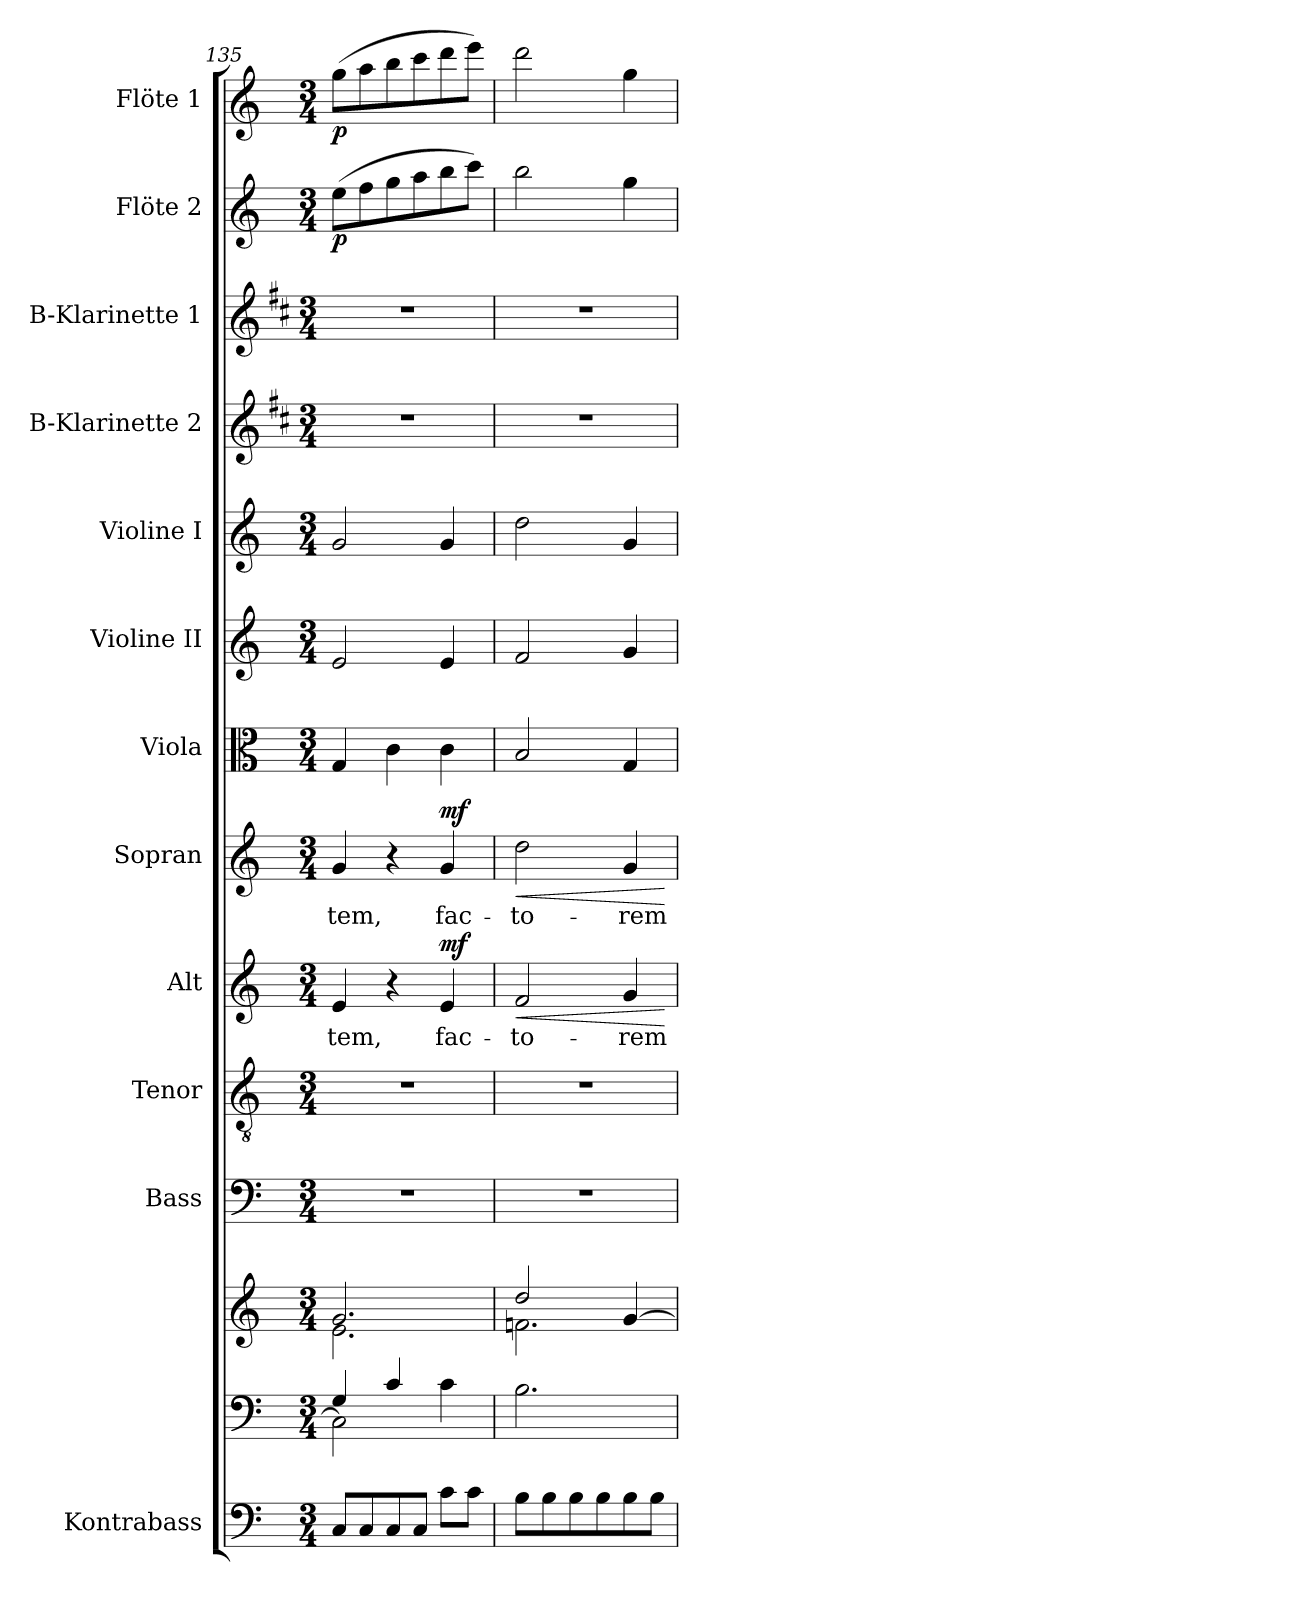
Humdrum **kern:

**kern	**kern	**kern	**kern	**kern	**kern	**text	**dynam	**kern	**text	**dynam	**kern	**kern	**kern	**kern	**kern	**kern	**dynam	**kern	**dynam
*part13	*part12	*part12	*part11	*part10	*part9	*part9	*part9	*part8	*part8	*part8	*part7	*part6	*part5	*part4	*part3	*part2	*part2	*part1	*part1
*staff14	*staff13	*staff12	*staff11	*staff10	*staff9	*staff9	*staff9	*staff8	*staff8	*staff8	*staff7	*staff6	*staff5	*staff4	*staff3	*staff2	*staff2	*staff1	*staff1
*I"Kontrabass	*	*	*I"Bass	*I"Tenor	*I"Alt	*	*	*I"Sopran	*	*	*I"Viola	*I"Violine II	*I"Violine I	*I"B-Klarinette 2	*I"B-Klarinette 1	*I"Flöte 2	*	*I"Flöte 1	*
*I'Kb.	*	*	*I'B.	*I'T.	*I'A.	*	*	*I'S.	*	*	*I'Vla.	*I'Vl. II	*I'Vl. I	*I'B Kl. 2	*I'B Kl. 1	*I'Fl. 2	*	*I'Fl. 1	*
*clefF4	*clefF4	*clefG2	*clefF4	*clefGv2	*clefG2	*	*	*clefG2	*	*	*clefC3	*clefG2	*clefG2	*clefG2	*clefG2	*clefG2	*	*clefG2	*
*ITrd7c12	*	*	*	*	*	*	*	*	*	*	*	*	*	*ITrd1c2	*ITrd1c2	*	*	*	*
*k[]	*k[]	*k[]	*k[]	*k[]	*k[]	*	*	*k[]	*	*	*k[]	*k[]	*k[]	*k[]	*k[]	*k[]	*	*k[]	*
*C:	*C:	*C:	*C:	*C:	*C:	*	*	*C:	*	*	*C:	*C:	*C:	*C:	*C:	*C:	*	*C:	*
*M3/4	*M3/4	*M3/4	*M3/4	*M3/4	*M3/4	*	*	*M3/4	*	*	*M3/4	*M3/4	*M3/4	*M3/4	*M3/4	*M3/4	*	*M3/4	*
=135	=135	=135	=135	=135	=135	=135	=135	=135	=135	=135	=135	=135	=135	=135	=135	=135	=135	=135	=135
*	*^	*^	*	*	*	*	*	*	*	*	*	*	*	*	*	*	*	*	*
!	!	!	!	!	!	!	!	!LO:LY:b	!	!	!LO:LY:b	!	!	!	!	!	!	!	!LO:DY:b	!	!LO:DY:b
8CC/L	4G/	2C\]	2.g/	2.e\	2.r	2.r	4e/	-tem,	.	4g/	-tem,	.	4G/	2e/	2g/	2.r	2.r	(>8ee\L	p	(>8gg\L	p
8CC/	.	.	.	.	.	.	.	.	.	.	.	.	.	.	.	.	.	8ff\	.	8aa\	.
8CC/	4c/	.	.	.	.	.	4r	.	.	4r	.	.	4c\	.	.	.	.	8gg\	.	8bb\	.
8CC/J	.	.	.	.	.	.	.	.	.	.	.	.	.	.	.	.	.	8aa\	.	8ccc\	.
!	!	!	!	!	!	!	!	!LO:LY:b	!LO:DY:a	!	!LO:LY:b	!LO:DY:a	!	!	!	!	!	!	!	!	!
8C\L	4c\	4ryy	.	.	.	.	4e/	fac-	mf	4g/	fac-	mf	4c\	4e/	4g/	.	.	8bb\	.	8ddd\	.
8C\J	.	.	.	.	.	.	.	.	.	.	.	.	.	.	.	.	.	8ccc\J)	.	8eee\J)	.
*	*v	*v	*	*	*	*	*	*	*	*	*	*	*	*	*	*	*	*	*	*	*
=136	=136	=136	=136	=136	=136	=136	=136	=136	=136	=136	=136	=136	=136	=136	=136	=136	=136	=136	=136	=136
!	!	!	!	!	!	!	!LO:LY:b	!LO:HP:b	!	!LO:LY:b	!LO:HP:b	!	!	!	!	!	!	!	!	!
8BB\L	2.B\	2dd/	2.fn\	2.r	2.r	2f/	-to-	<	2dd\	-to-	<	2B/	2f/	2dd\	2.r	2.r	2bb\	.	2ddd\	.
8BB\	.	.	.	.	.	.	.	.	.	.	.	.	.	.	.	.	.	.	.	.
8BB\	.	.	.	.	.	.	.	.	.	.	.	.	.	.	.	.	.	.	.	.
8BB\	.	.	.	.	.	.	.	.	.	.	.	.	.	.	.	.	.	.	.	.
!	!	!	!	!	!	!	!LO:LY:b	!	!	!LO:LY:b	!	!	!	!	!	!	!	!	!	!
8BB\	.	[>4g/	.	.	.	4g/	-rem	.	4g/	-rem	.	4G/	4g/	4g/	.	.	4gg\	.	4gg\	.
8BB\J	.	.	.	.	.	.	.	.	.	.	.	.	.	.	.	.	.	.	.	.
*	*	*v	*v	*	*	*	*	*	*	*	*	*	*	*	*	*	*	*	*	*
.	.	.	.	.	.	.	[	.	.	[	.	.	.	.	.	.	.	.	.
=	=	=	=	=	=	=	=	=	=	=	=	=	=	=	=	=	=	=	=
*-	*-	*-	*-	*-	*-	*-	*-	*-	*-	*-	*-	*-	*-	*-	*-	*-	*-	*-	*-
